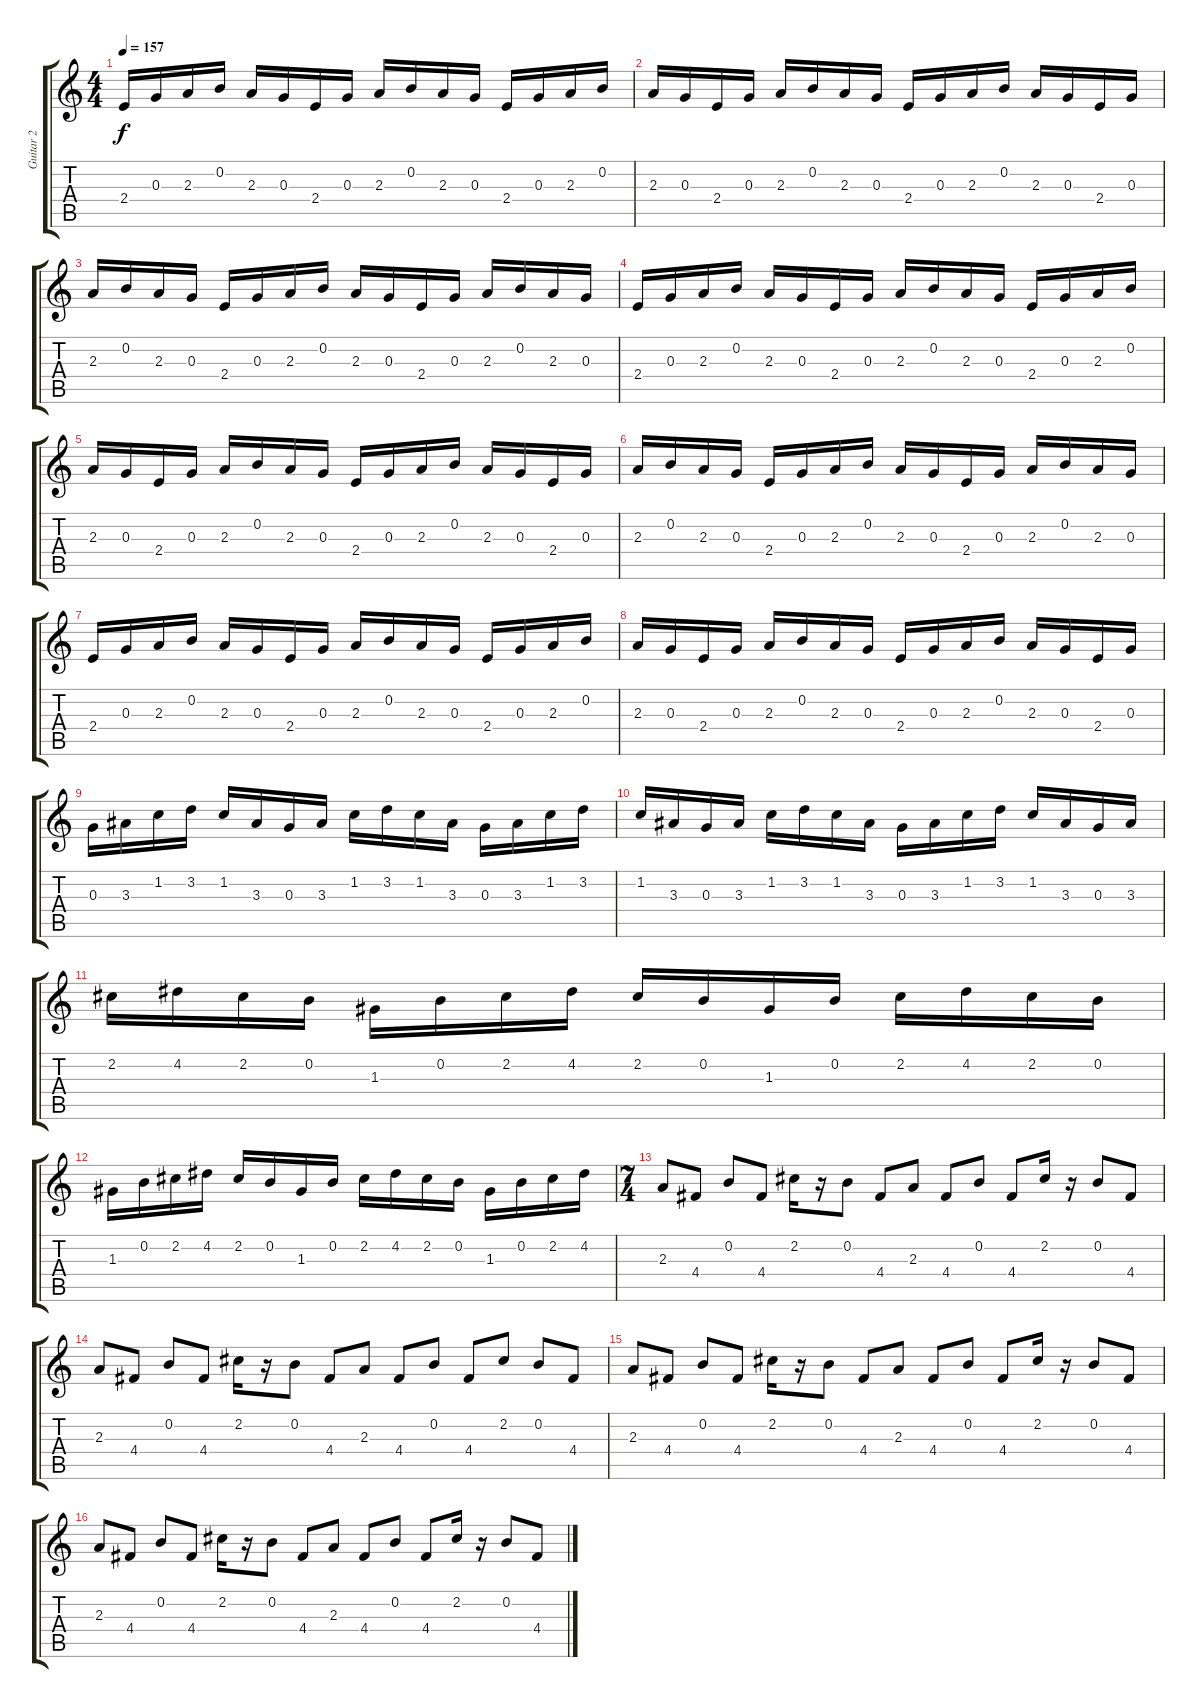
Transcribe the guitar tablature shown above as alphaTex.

\track ("Guitar 2" "Guitar 2") {instrument electricguitarjazz}
\staff {score tabs}
\tuning (E4 B3 G3 D3 A2 E2) {hide}
\ts (4 4)
\tempo 157
\clef g2
\ks c
2.4.16{dy f} 0.3.16 2.3.16 0.2.16 2.3.16 0.3.16 2.4.16 0.3.16 2.3.16 0.2.16 2.3.16 0.3.16 2.4.16 0.3.16 2.3.16 0.2.16 |
2.3.16 0.3.16 2.4.16 0.3.16 2.3.16 0.2.16 2.3.16 0.3.16 2.4.16 0.3.16 2.3.16 0.2.16 2.3.16 0.3.16 2.4.16 0.3.16 |
2.3.16 0.2.16 2.3.16 0.3.16 2.4.16 0.3.16 2.3.16 0.2.16 2.3.16 0.3.16 2.4.16 0.3.16 2.3.16 0.2.16 2.3.16 0.3.16 |
2.4.16 0.3.16 2.3.16 0.2.16 2.3.16 0.3.16 2.4.16 0.3.16 2.3.16 0.2.16 2.3.16 0.3.16 2.4.16 0.3.16 2.3.16 0.2.16 |
2.3.16 0.3.16 2.4.16 0.3.16 2.3.16 0.2.16 2.3.16 0.3.16 2.4.16 0.3.16 2.3.16 0.2.16 2.3.16 0.3.16 2.4.16 0.3.16 |
2.3.16 0.2.16 2.3.16 0.3.16 2.4.16 0.3.16 2.3.16 0.2.16 2.3.16 0.3.16 2.4.16 0.3.16 2.3.16 0.2.16 2.3.16 0.3.16 |
2.4.16 0.3.16 2.3.16 0.2.16 2.3.16 0.3.16 2.4.16 0.3.16 2.3.16 0.2.16 2.3.16 0.3.16 2.4.16 0.3.16 2.3.16 0.2.16 |
2.3.16 0.3.16 2.4.16 0.3.16 2.3.16 0.2.16 2.3.16 0.3.16 2.4.16 0.3.16 2.3.16 0.2.16 2.3.16 0.3.16 2.4.16 0.3.16 |
0.3.16 3.3.16 1.2.16 3.2.16 1.2.16 3.3.16 0.3.16 3.3.16 1.2.16 3.2.16 1.2.16 3.3.16 0.3.16 3.3.16 1.2.16 3.2.16 |
1.2.16 3.3.16 0.3.16 3.3.16 1.2.16 3.2.16 1.2.16 3.3.16 0.3.16 3.3.16 1.2.16 3.2.16 1.2.16 3.3.16 0.3.16 3.3.16 |
2.2.16 4.2.16 2.2.16 0.2.16 1.3.16 0.2.16 2.2.16 4.2.16 2.2.16 0.2.16 1.3.16 0.2.16 2.2.16 4.2.16 2.2.16 0.2.16 |
1.3.16 0.2.16 2.2.16 4.2.16 2.2.16 0.2.16 1.3.16 0.2.16 2.2.16 4.2.16 2.2.16 0.2.16 1.3.16 0.2.16 2.2.16 4.2.16 |
\ts (7 4)
2.3.8 4.4.8 0.2.8 4.4.8 2.2.16 r.16 0.2.8 4.4.8 2.3.8 4.4.8 0.2.8 4.4.8 2.2.16 r.16 0.2.8 4.4.8 |
2.3.8 4.4.8 0.2.8 4.4.8 2.2.16 r.16 0.2.8 4.4.8 2.3.8 4.4.8 0.2.8 4.4.8 2.2.8 0.2.8 4.4.8 |
2.3.8 4.4.8 0.2.8 4.4.8 2.2.16 r.16 0.2.8 4.4.8 2.3.8 4.4.8 0.2.8 4.4.8 2.2.16 r.16 0.2.8 4.4.8 |
2.3.8 4.4.8 0.2.8 4.4.8 2.2.16 r.16 0.2.8 4.4.8 2.3.8 4.4.8 0.2.8 4.4.8 2.2.16 r.16 0.2.8 4.4.8
